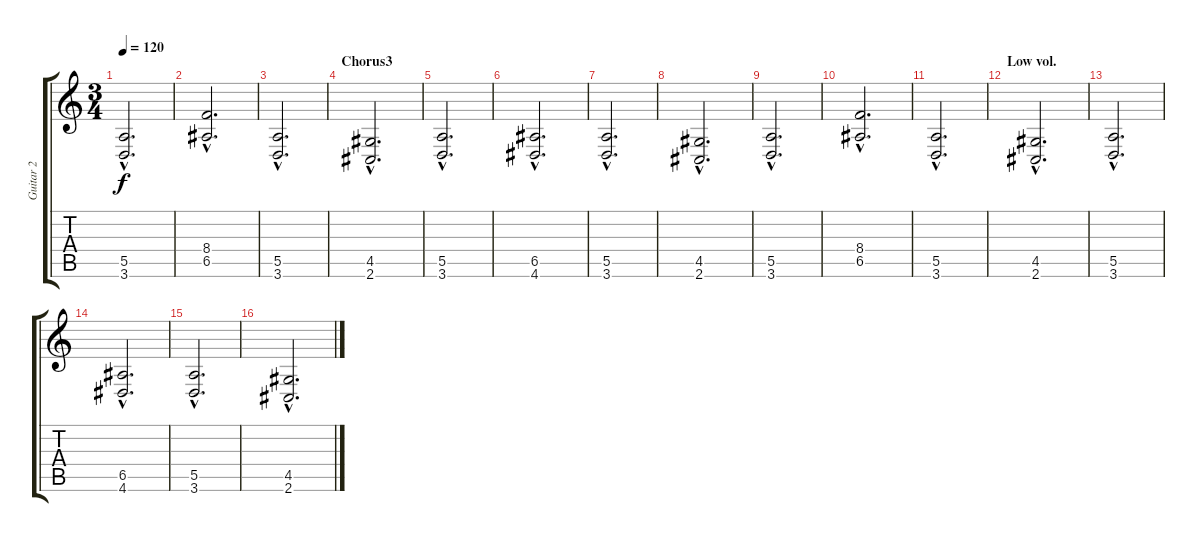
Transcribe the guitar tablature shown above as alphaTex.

\track ("Guitar 2" "Guitar 2") {instrument overdrivenguitar}
\staff {score tabs}
\tuning (B3 Gb3 D3 A2 E2 B1) {hide}
\ts (3 4)
\tempo 120
\clef g2
\ks c
(5.5{hac} 3.6{hac}).2{d dy f} |
(8.4{hac} 6.5{hac}).2{d} |
(5.5{hac} 3.6{hac}).2{d} |
\section ("" "Chorus3")
(4.5{hac} 2.6{hac}).2{d} |
(5.5{hac} 3.6{hac}).2{d} |
(6.5{hac} 4.6{hac}).2{d} |
(5.5{hac} 3.6{hac}).2{d} |
(4.5{hac} 2.6{hac}).2{d} |
(5.5{hac} 3.6{hac}).2{d} |
(8.4{hac} 6.5{hac}).2{d} |
(5.5{hac} 3.6{hac}).2{d} |
\section ("" "Low vol.")
(4.5{hac} 2.6{hac}).2{d} |
(5.5{hac} 3.6{hac}).2{d} |
(6.5{hac} 4.6{hac}).2{d} |
(5.5{hac} 3.6{hac}).2{d} |
(4.5{hac} 2.6{hac}).2{d}
